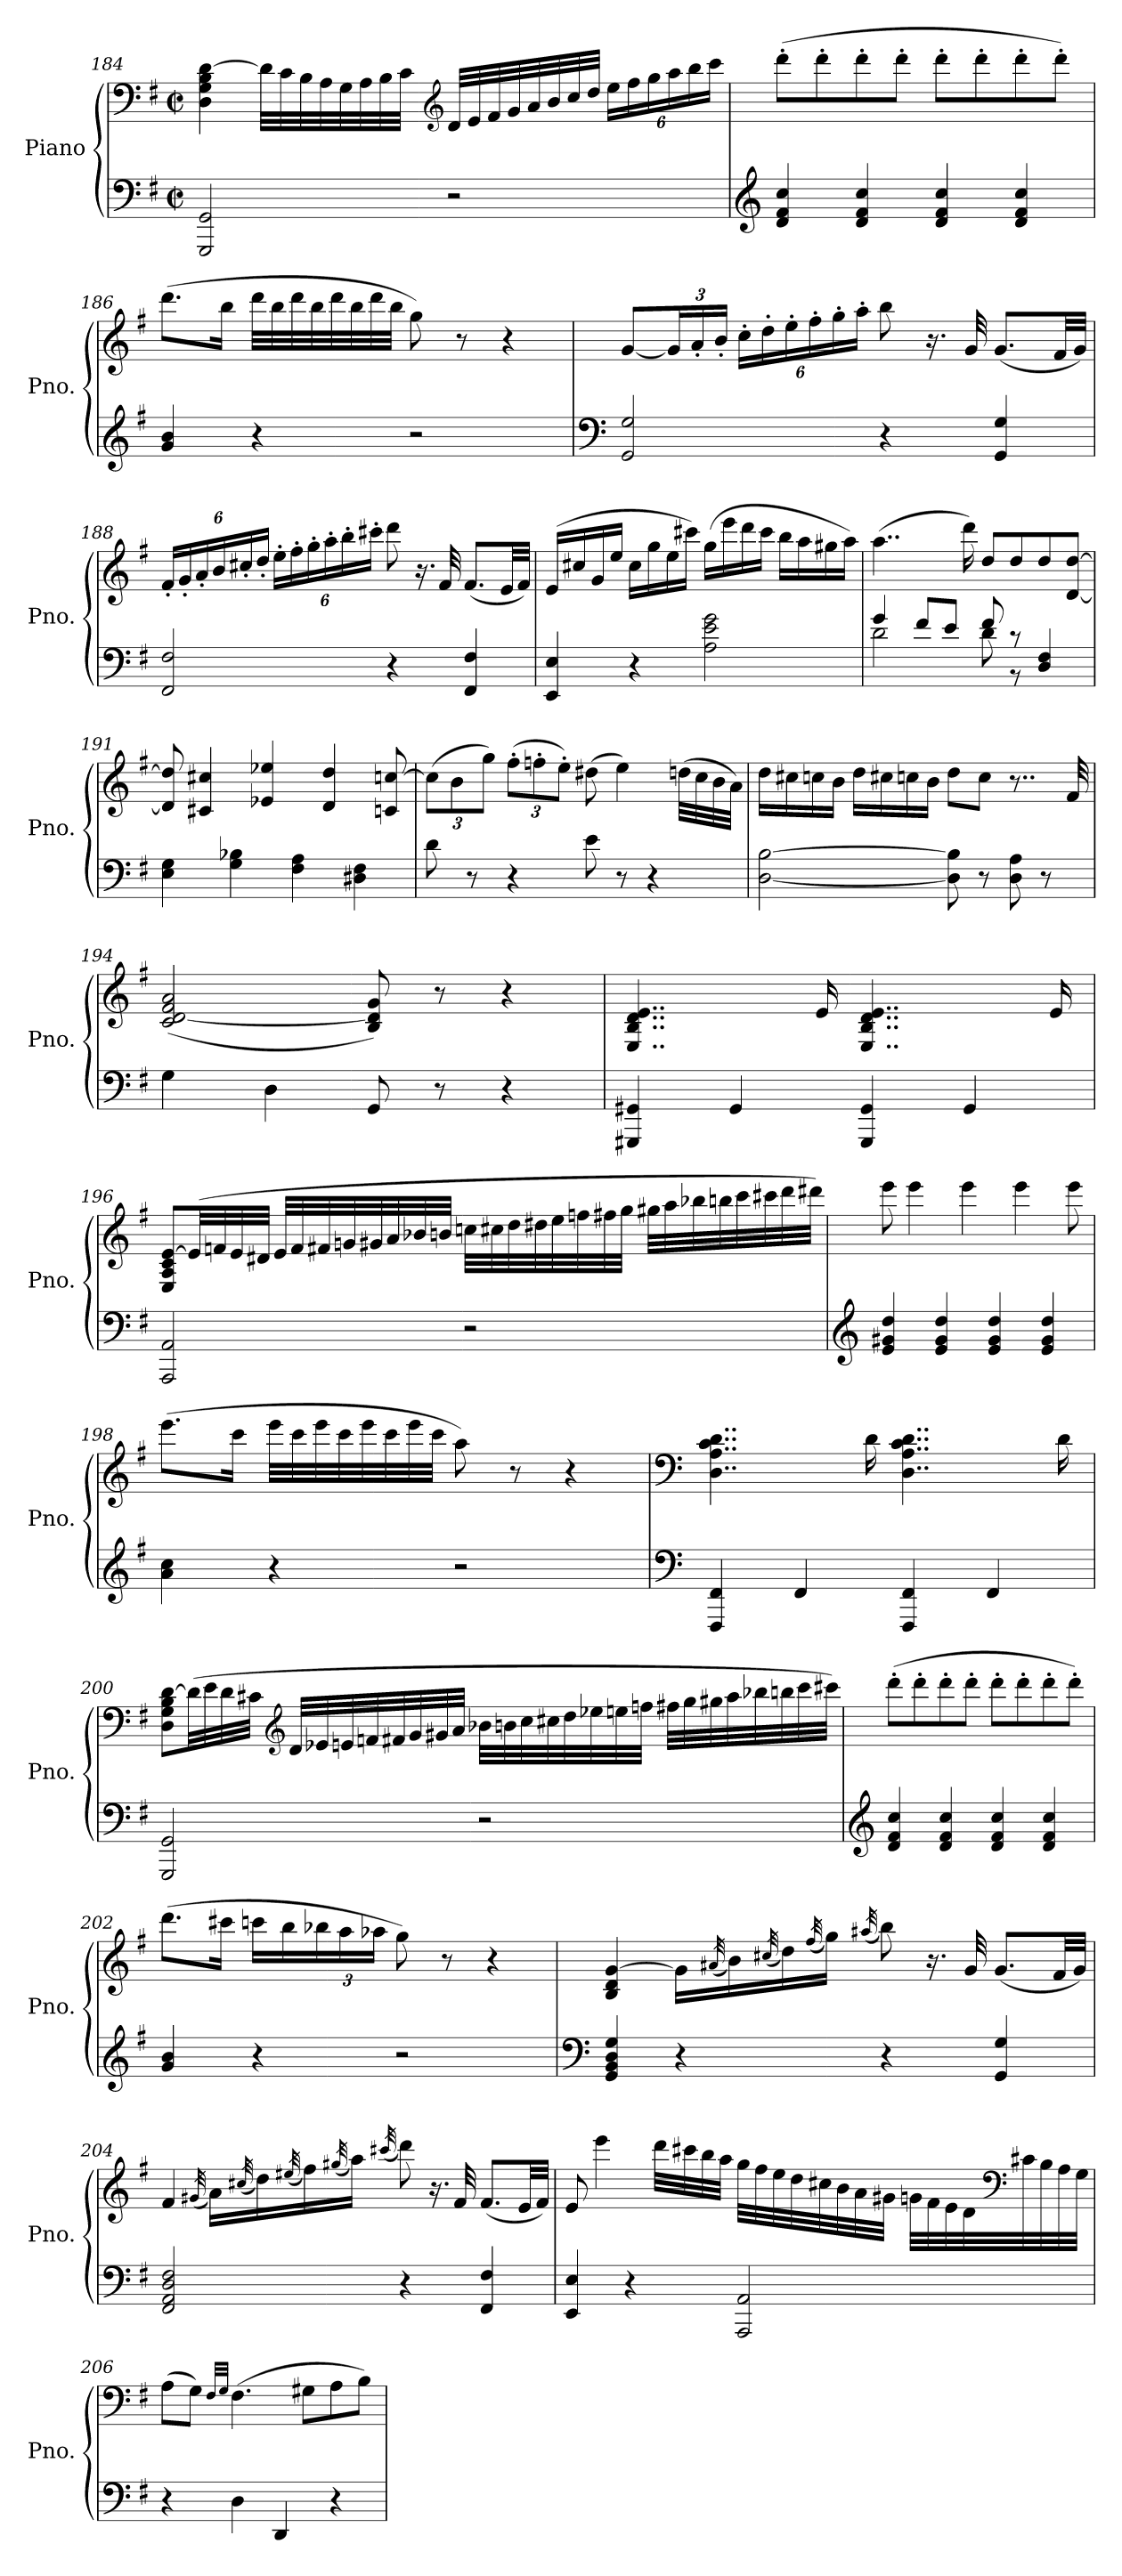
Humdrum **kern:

**kern	**kern
*part1	*part1
*staff2	*staff1
*I"Piano	*
*I'Pno.	*
!!LO:LB:g=z
*clefF4	*clefF4
*k[f#]	*k[f#]
*G:	*G:
*M2/2	*M2/2
*met(c|)	*met(c|)
=184	=184
2GGG/ 2GG/	4D\ 4G\ 4B\ [4d\
.	32d\LLL]
.	32c\
.	32B\
.	32A\
.	32G\
.	32A\
.	32B\
.	32c\JJJ
*	*clefG2
2r	32d/LLL
.	32e/
.	32f#/
.	32g/
.	32a/
.	32b/
.	32cc/
.	32dd/JJJ
*	*Xbrackettup
.	24ee\LL
.	24ff#\
.	24gg\
.	24aa\
.	24bb\
.	24ccc\JJ
=185	=185
*clefG2	*
4d/ 4f#/ 4cc/	(>8ddd'\L
.	8ddd'\
4d/ 4f#/ 4cc/	8ddd'\
.	8ddd'\J
4d/ 4f#/ 4cc/	8ddd'\L
.	8ddd'\
4d/ 4f#/ 4cc/	8ddd'\
.	8ddd'\J)
!!LO:PB:g=z
=186	=186
4g/ 4b/	(>8.ddd\L
.	16bb\Jk
4r	32ddd\LLL
.	32bb\
.	32ddd\
.	32bb\
.	32ddd\
.	32bb\
.	32ddd\
.	32bb\JJJ
2r	8gg\)
.	8r
.	4r
=187	=187
*clefF4	*
2GG/ 2G/	[8g/L
.	24g/L]
.	24a'/
.	24b'/JJ
.	24cc'\LL
.	24dd'\
.	24ee'\
.	24ff#'\
.	24gg'\
.	24aa'\JJ
4r	8bb\
.	16.r
.	32g/
4GG/ 4G/	(<8.g/L
.	32f#/LL
.	32g/JJJ)
!!LO:LB:g=z
=188	=188
2FF#/ 2F#/	24f#'/LL
.	24g'/
.	24a'/
.	24b/
.	24cc#X'/
.	24dd'/JJ
.	24ee'\LL
.	24ff#'\
.	24gg'\
.	24aa'\
.	24bb'\
.	24ccc#X'\JJ
4r	8ddd\
.	16.r
.	32f#/
4FF#/ 4F#/	(<8.f#/L
.	32e/LL
.	32f#/JJJ)
=189	=189
4EE/ 4E/	(>16e/LL
.	16cc#X/
.	16g/
.	16ee/JJ
4r	16cc#\LL
.	16gg\
.	16ee\
.	16ccc#X\JJ)
2A\ 2e\ 2g\	(>16gg\LL
.	16eee\
.	16ddd\
.	16ccc#\JJ
.	16bb\LL
.	16aa\
.	16gg#X\
.	16aa\JJ)
!!LO:LB:g=z
=190	=190
*^	*
4g/	2d\	(>4..aa\
8f#/L	.	.
8e/J	.	.
.	.	16ddd\)
8f#/	8d\	8dd/L
8r	8r	8dd/
4D/ 4F#/	4ryy	8dd/
.	.	[8d/ [8dd/J
*v	*v	*
=191	=191
4E\ 4G\	8d/] 8dd/]
.	4c#X/ 4cc#X/
4G\ 4B-X\	.
.	4e-X/ 4ee-X/
4F#\ 4A\	.
.	4d/ 4dd/
4D#X\ 4F#\	.
.	8cn/ [8ccn/
=192	=192
8d\	(>12cc\L]
.	12b\
8r	.
.	12gg\J)
4r	(>12ff#'\L
.	12ffn'\
.	12ee'\J)
8e\	(>8dd#X\
8r	4ee\)
4r	.
.	(>32ddn\LLL
.	32cc\
.	32b\
.	32a\JJJ)
!!LO:LB:g=z
=193	=193
[2D\ [2B\	16dd\LL
.	16cc#X\
.	16ccn\
.	16b\JJ
.	16dd\LL
.	16cc#X\
.	16ccn\
.	16b\JJ
8D\] 8B\]	8dd\L
8r	8cc\J
8D\ 8A\	8..r
8r	.
.	32f#/
=194	=194
4G\	(>2c/ [2d/ 2f#/ 2a/
4D\	.
8GG/	8B/ 8d/] 8g/)
8r	8r
4r	4r
=195	=195
4GGG#X/ 4GG#X/	4..E/ 4..B/ 4..d/ 4..e/
4GG#/	.
.	16e/
4GGG#/ 4GG#/	4..E/ 4..B/ 4..d/ 4..e/
4GG#/	.
.	16e/
!!LO:LB:g=z
=196	=196
2AAA/ 2AA/	8E/ 8A/ 8c/ [8e/L
.	(>32e/LL]
.	32fn/
.	32e/
.	32d#X/JJJ
.	32e/LLL
.	32f/
.	32f#X/
.	32gn/
.	32g#X/
.	32a/
.	32b-X/
.	32bn/JJJ
2r	32ccn\LLL
.	32cc#X\
.	32dd\
.	32dd#X\
.	32ee\
.	32ffn\
.	32ff#X\
.	32gg\JJJ
.	32gg#X\LLL
.	32aa\
.	32bb-X\
.	32bbn\
.	32ccc\
.	32ccc#X\
.	32ddd\
.	32ddd#X\JJJ)
!!LO:LB:g=z
=197	=197
*clefG2	*
4e/ 4g#X/ 4dd/	8eee\
.	4eee\
4e/ 4g#/ 4dd/	.
.	4eee\
4e/ 4g#/ 4dd/	.
.	4eee\
4e/ 4g#/ 4dd/	.
.	8eee\
=198	=198
4a\ 4cc\	(>8.eee\L
.	16ccc\Jk
4r	32eee\LLL
.	32ccc\
.	32eee\
.	32ccc\
.	32eee\
.	32ccc\
.	32eee\
.	32ccc\JJJ
2r	8aa\)
.	8r
.	4r
=199	=199
*clefF4	*clefF4
4FFF#/ 4FF#/	4..D\ 4..A\ 4..c\ 4..d\
4FF#/	.
.	16d\
4FFF#/ 4FF#/	4..D\ 4..A\ 4..c\ 4..d\
4FF#/	.
.	16d\
!!LO:PB:g=z
=200	=200
2GGG/ 2GG/	8D\ 8G\ 8B\ [8d\L
.	(>32d\LL]
.	32e\
.	32d\
.	32c#X\JJJ
*	*clefG2
.	32d/LLL
.	32e-X/
.	32en/
.	32fn/
.	32f#X/
.	32g/
.	32g#X/
.	32a/JJJ
2r	32b-X\LLL
.	32bn\
.	32cc\
.	32cc#X\
.	32dd\
.	32ee-X\
.	32een\
.	32ffn\JJJ
.	32ff#X\LLL
.	32gg\
.	32gg#X\
.	32aa\
.	32bb-X\
.	32bbn\
.	32ccc\
.	32ccc#X\JJJ)
!!LO:LB:g=z
=201	=201
*clefG2	*
4d/ 4f#/ 4cc/	(>8ddd'\L
.	8ddd'\
4d/ 4f#/ 4cc/	8ddd'\
.	8ddd'\J
4d/ 4f#/ 4cc/	8ddd'\L
.	8ddd'\
4d/ 4f#/ 4cc/	8ddd'\
.	8ddd'\J)
=202	=202
4g/ 4b/	(>8.ddd\L
.	16ccc#X\Jk
4r	16cccn\LL
.	16bb\
.	24bb-X\
.	24aa\
.	24aa-X\JJ
2r	8gg\)
.	8r
.	4r
!!LO:LB:g=z
=203	=203
*clefF4	*
4GG/ 4BB/ 4D/ 4G/	4B/ 4d/ [4g/
4r	16g\LL]
.	(<32qa#X/
.	16b\)
.	(<32qcc#X/
.	16dd\)
.	(<32qff#/
.	16gg\JJ)
.	(<32qaa#X/
4r	8bb\)
.	16.r
.	32g/
4GG/ 4G/	(<8.g/L
.	32f#/LL
.	32g/JJJ)
=204	=204
2FF#/ 2AA/ 2D/ 2F#/	4f#/
.	(<32qg#X/
.	16a\LL)
.	(<32qcc#X/
.	16dd\)
.	(<32qee#X/
.	16ff#\)
.	(<32qgg#X/
.	16aa\JJ)
.	(<32qccc#X/
4r	8ddd\)
.	16.r
.	32f#/
4FF#/ 4F#/	(<8.f#/L
.	32e/LL
.	32f#/JJJ)
!!LO:LB:g=z
=205	=205
4EE/ 4E/	8e/
.	4eee\
4r	.
.	32ddd\LLL
.	32ccc#X\
.	32bb\
.	32aa\JJJ
2AAA/ 2AA/	32gg\LLL
.	32ff#\
.	32ee\
.	32dd\
.	32cc#X\
.	32b\
.	32a\
.	32g#X\JJJ
.	32gn\LLL
.	32f#\
.	32e\
.	32d\
*	*clefF4
.	32c#X\
.	32B\
.	32A\
.	32G\JJJ
=206	=206
4r	(>8A\L
.	8G\J)
.	32qF#/LLL
.	32qG/JJJ
4D\	(>4.F#\
4DD/	.
.	8G#X\L
4r	8A\
.	8B\J)
=	=
*-	*-
